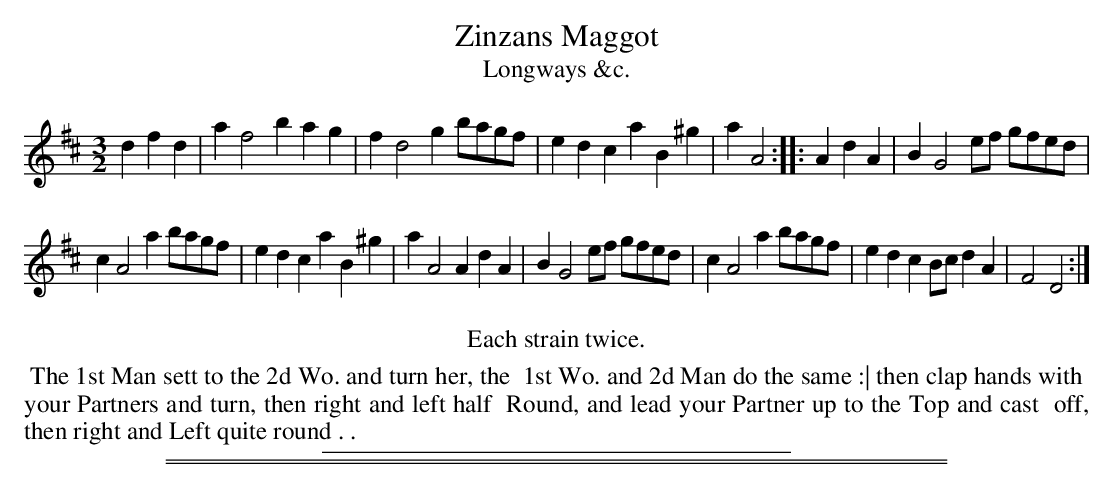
X:1
T: Zinzans Maggot
T: Longways &c.
M: 3/2
L: 1/8
K: D
d2 f2d2 |\
a2 f4 b2 a2g2 | f2 d4 g2 bagf |\
e2d2 c2a2 B2^g2 | a2 A4 :|\
|: A2 d2A2 | B2 G4 ef gfed |
c2 A4 a2 bagf |\
e2d2 c2a2 B2^g2 | a2 A4 A2 d2A2 |\
B2 G4 ef gfed | c2 A4 a2 bagf |\
e2d2 c2Bc d2A2 | F4 D4 :|
